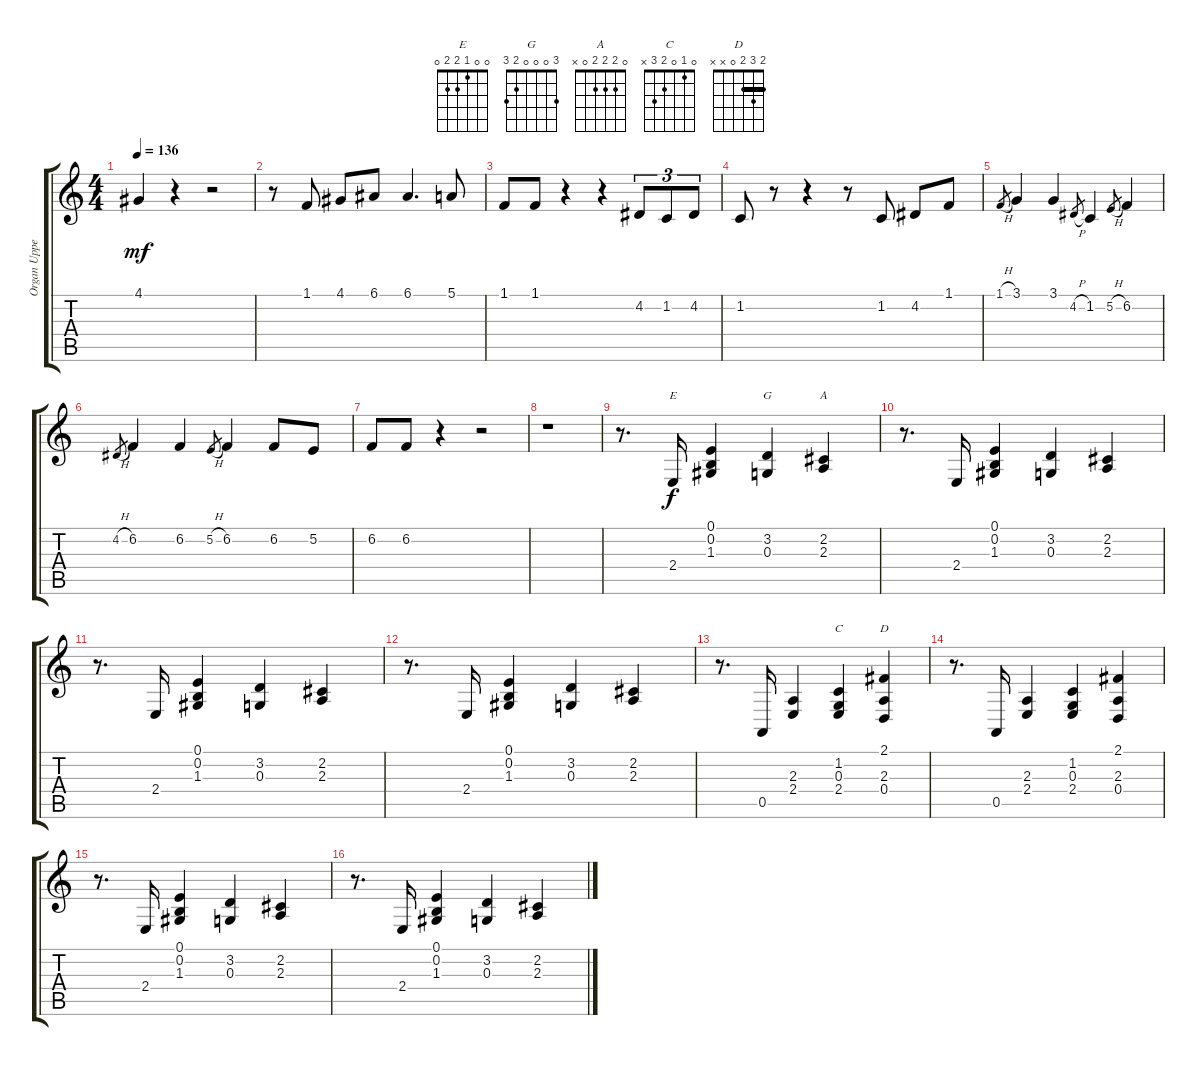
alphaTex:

\track ("Organ Upper" "Organ Uppe") {instrument drawbarorgan}
\staff {score tabs}
\tuning (E4 B3 G3 D3 A2 E2) {hide}
\chord ("E" 0 0 1 2 2 0)
\chord ("G" 3 0 0 0 2 3)
\chord ("A" 0 2 2 2 0 x)
\chord ("C" 0 1 0 2 3 x)
\chord ("D" 2 3 2 0 x x) {barre 2}
\ts (4 4)
\tempo 136
\clef g2
\ks c
4.1.4{dy mf} r.4 r.2 |
r.8 1.1.8 4.1.8 6.1.8 6.1.4{d} 5.1.8 |
1.1.8 1.1.8 r.4 r.4 4.2.8{tu (3 2)} 1.2.8{tu (3 2)} 4.2.8{tu (3 2)} |
1.2.8 r.8 r.4 r.8 1.2.8 4.2.8 1.1.8 |
1.1{h}.8{gr} 3.1.4 3.1.4 4.2{h}.8{gr} 1.2.4 5.2{h}.8{gr} 6.2.4 |
4.2{h}.8{gr} 6.2.4 6.2.4 5.2{h}.8{gr} 6.2.4 6.2.8 5.2.8 |
6.2.8 6.2.8 r.4 r.2 |
r.1 |
r.8{d} 2.4.16{ch "E" dy f} (0.1 0.2 1.3).4 (3.2 0.3).4{ch "G"} (2.2 2.3).4{ch "A"} |
r.8{d} 2.4.16 (0.1 0.2 1.3).4 (3.2 0.3).4 (2.2 2.3).4 |
r.8{d} 2.4.16 (0.1 0.2 1.3).4 (3.2 0.3).4 (2.2 2.3).4 |
r.8{d} 2.4.16 (0.1 0.2 1.3).4 (3.2 0.3).4 (2.2 2.3).4 |
r.8{d} 0.5.16 (2.3 2.4).4 (1.2 0.3 2.4).4{ch "C"} (2.1 2.3 0.4).4{ch "D"} |
r.8{d} 0.5.16 (2.3 2.4).4 (1.2 0.3 2.4).4 (2.1 2.3 0.4).4 |
r.8{d} 2.4.16 (0.1 0.2 1.3).4 (3.2 0.3).4 (2.2 2.3).4 |
r.8{d} 2.4.16 (0.1 0.2 1.3).4 (3.2 0.3).4 (2.2 2.3).4
